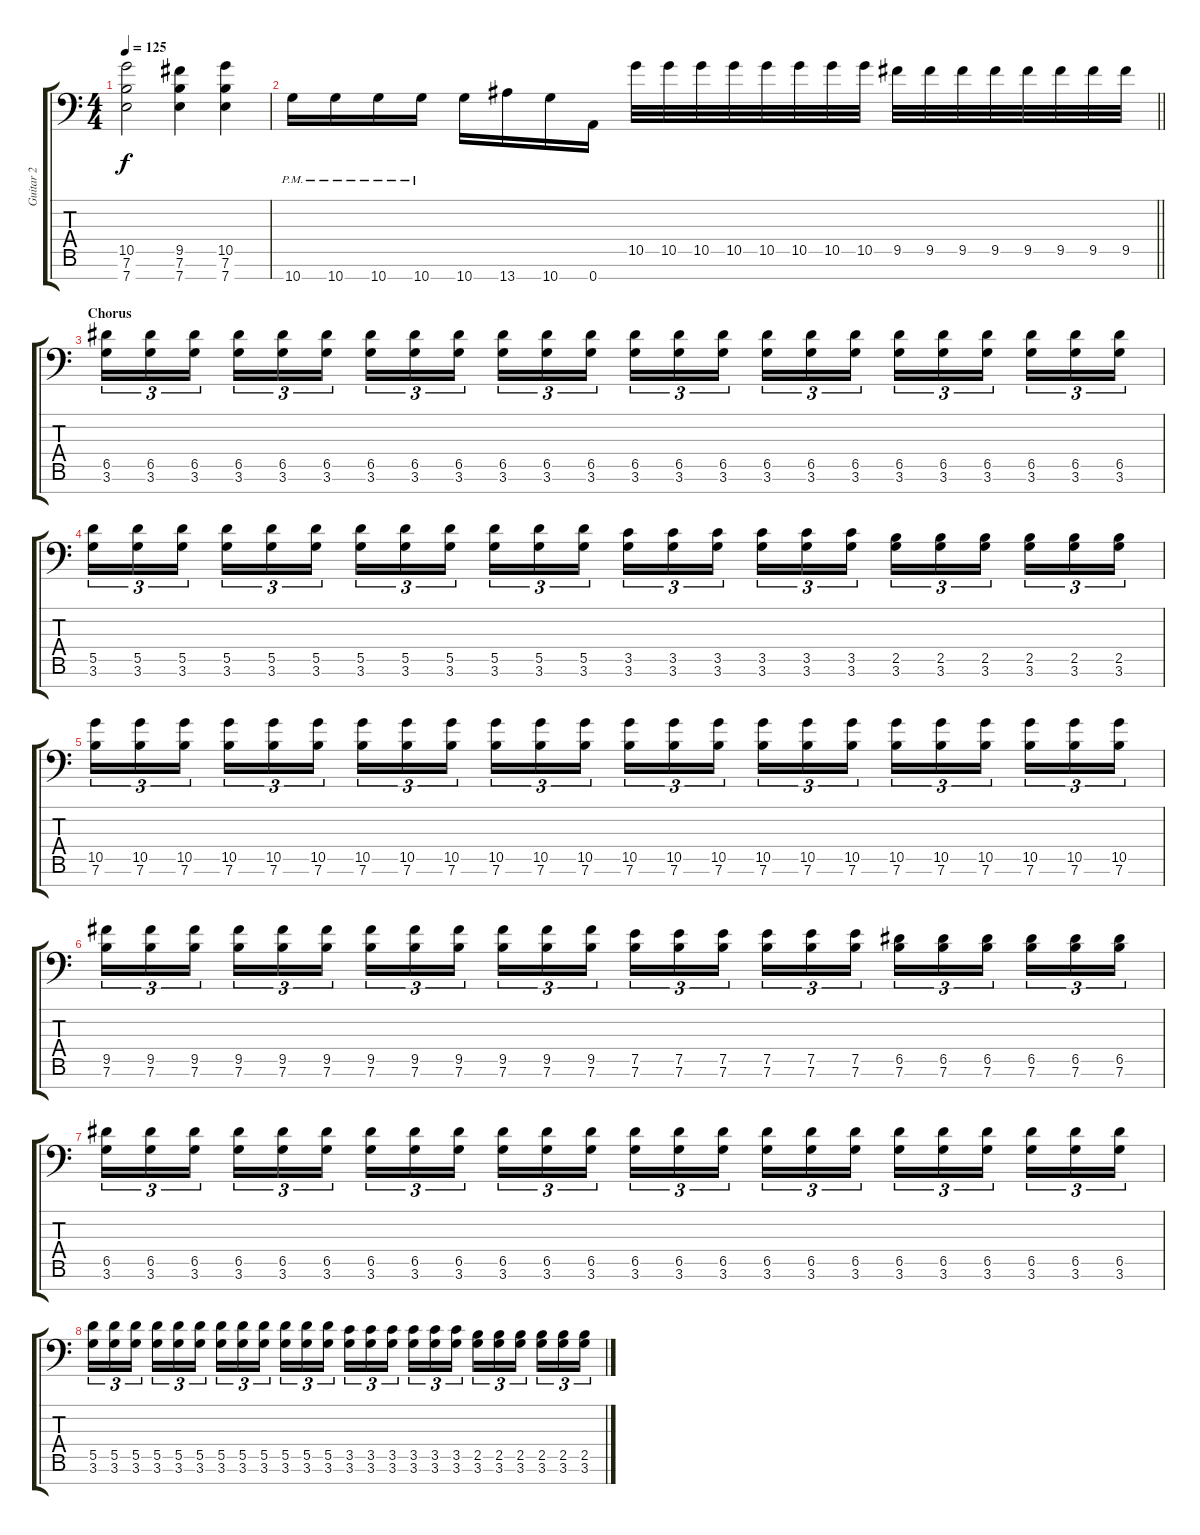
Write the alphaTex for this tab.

\track ("Guitar 2" "Guitar 2") {instrument distortionguitar}
\staff {score tabs}
\tuning (E4 B3 G3 D3 A2 E2 A1) {hide}
\ts (4 4)
\tempo 125
\clef f4
\ks c
(10.5 7.6 7.7).2{dy f} (9.5 7.6 7.7).4 (10.5 7.6 7.7).4 |
\barLineRight lightlight
10.7{pm}.16 10.7{pm}.16 10.7{pm}.16 10.7{pm}.16 10.7.16 13.7.16 10.7.16 0.7.16 10.5.32 10.5.32 10.5.32 10.5.32 10.5.32 10.5.32 10.5.32 10.5.32 9.5.32 9.5.32 9.5.32 9.5.32 9.5.32 9.5.32 9.5.32 9.5.32 |
\section ("" "Chorus")
(6.5 3.6).16{tu (3 2)} (6.5 3.6).16{tu (3 2)} (6.5 3.6).16{tu (3 2) beam splitsecondary} (6.5 3.6).16{tu (3 2)} (6.5 3.6).16{tu (3 2)} (6.5 3.6).16{tu (3 2)} (6.5 3.6).16{tu (3 2)} (6.5 3.6).16{tu (3 2)} (6.5 3.6).16{tu (3 2) beam splitsecondary} (6.5 3.6).16{tu (3 2)} (6.5 3.6).16{tu (3 2)} (6.5 3.6).16{tu (3 2)} (6.5 3.6).16{tu (3 2)} (6.5 3.6).16{tu (3 2)} (6.5 3.6).16{tu (3 2) beam splitsecondary} (6.5 3.6).16{tu (3 2)} (6.5 3.6).16{tu (3 2)} (6.5 3.6).16{tu (3 2)} (6.5 3.6).16{tu (3 2)} (6.5 3.6).16{tu (3 2)} (6.5 3.6).16{tu (3 2) beam splitsecondary} (6.5 3.6).16{tu (3 2)} (6.5 3.6).16{tu (3 2)} (6.5 3.6).16{tu (3 2)} |
(5.5 3.6).16{tu (3 2)} (5.5 3.6).16{tu (3 2)} (5.5 3.6).16{tu (3 2) beam splitsecondary} (5.5 3.6).16{tu (3 2)} (5.5 3.6).16{tu (3 2)} (5.5 3.6).16{tu (3 2)} (5.5 3.6).16{tu (3 2)} (5.5 3.6).16{tu (3 2)} (5.5 3.6).16{tu (3 2) beam splitsecondary} (5.5 3.6).16{tu (3 2)} (5.5 3.6).16{tu (3 2)} (5.5 3.6).16{tu (3 2)} (3.5 3.6).16{tu (3 2)} (3.5 3.6).16{tu (3 2)} (3.5 3.6).16{tu (3 2) beam splitsecondary} (3.5 3.6).16{tu (3 2)} (3.5 3.6).16{tu (3 2)} (3.5 3.6).16{tu (3 2)} (2.5 3.6).16{tu (3 2)} (2.5 3.6).16{tu (3 2)} (2.5 3.6).16{tu (3 2) beam splitsecondary} (2.5 3.6).16{tu (3 2)} (2.5 3.6).16{tu (3 2)} (2.5 3.6).16{tu (3 2)} |
(10.5 7.6).16{tu (3 2)} (10.5 7.6).16{tu (3 2)} (10.5 7.6).16{tu (3 2) beam splitsecondary} (10.5 7.6).16{tu (3 2)} (10.5 7.6).16{tu (3 2)} (10.5 7.6).16{tu (3 2)} (10.5 7.6).16{tu (3 2)} (10.5 7.6).16{tu (3 2)} (10.5 7.6).16{tu (3 2) beam splitsecondary} (10.5 7.6).16{tu (3 2)} (10.5 7.6).16{tu (3 2)} (10.5 7.6).16{tu (3 2)} (10.5 7.6).16{tu (3 2)} (10.5 7.6).16{tu (3 2)} (10.5 7.6).16{tu (3 2) beam splitsecondary} (10.5 7.6).16{tu (3 2)} (10.5 7.6).16{tu (3 2)} (10.5 7.6).16{tu (3 2)} (10.5 7.6).16{tu (3 2)} (10.5 7.6).16{tu (3 2)} (10.5 7.6).16{tu (3 2) beam splitsecondary} (10.5 7.6).16{tu (3 2)} (10.5 7.6).16{tu (3 2)} (10.5 7.6).16{tu (3 2)} |
(9.5 7.6).16{tu (3 2)} (9.5 7.6).16{tu (3 2)} (9.5 7.6).16{tu (3 2) beam splitsecondary} (9.5 7.6).16{tu (3 2)} (9.5 7.6).16{tu (3 2)} (9.5 7.6).16{tu (3 2)} (9.5 7.6).16{tu (3 2)} (9.5 7.6).16{tu (3 2)} (9.5 7.6).16{tu (3 2) beam splitsecondary} (9.5 7.6).16{tu (3 2)} (9.5 7.6).16{tu (3 2)} (9.5 7.6).16{tu (3 2)} (7.5 7.6).16{tu (3 2)} (7.5 7.6).16{tu (3 2)} (7.5 7.6).16{tu (3 2) beam splitsecondary} (7.5 7.6).16{tu (3 2)} (7.5 7.6).16{tu (3 2)} (7.5 7.6).16{tu (3 2)} (6.5 7.6).16{tu (3 2)} (6.5 7.6).16{tu (3 2)} (6.5 7.6).16{tu (3 2) beam splitsecondary} (6.5 7.6).16{tu (3 2)} (6.5 7.6).16{tu (3 2)} (6.5 7.6).16{tu (3 2)} |
(6.5 3.6).16{tu (3 2)} (6.5 3.6).16{tu (3 2)} (6.5 3.6).16{tu (3 2) beam splitsecondary} (6.5 3.6).16{tu (3 2)} (6.5 3.6).16{tu (3 2)} (6.5 3.6).16{tu (3 2)} (6.5 3.6).16{tu (3 2)} (6.5 3.6).16{tu (3 2)} (6.5 3.6).16{tu (3 2) beam splitsecondary} (6.5 3.6).16{tu (3 2)} (6.5 3.6).16{tu (3 2)} (6.5 3.6).16{tu (3 2)} (6.5 3.6).16{tu (3 2)} (6.5 3.6).16{tu (3 2)} (6.5 3.6).16{tu (3 2) beam splitsecondary} (6.5 3.6).16{tu (3 2)} (6.5 3.6).16{tu (3 2)} (6.5 3.6).16{tu (3 2)} (6.5 3.6).16{tu (3 2)} (6.5 3.6).16{tu (3 2)} (6.5 3.6).16{tu (3 2) beam splitsecondary} (6.5 3.6).16{tu (3 2)} (6.5 3.6).16{tu (3 2)} (6.5 3.6).16{tu (3 2)} |
(5.5 3.6).16{tu (3 2)} (5.5 3.6).16{tu (3 2)} (5.5 3.6).16{tu (3 2) beam splitsecondary} (5.5 3.6).16{tu (3 2)} (5.5 3.6).16{tu (3 2)} (5.5 3.6).16{tu (3 2)} (5.5 3.6).16{tu (3 2)} (5.5 3.6).16{tu (3 2)} (5.5 3.6).16{tu (3 2) beam splitsecondary} (5.5 3.6).16{tu (3 2)} (5.5 3.6).16{tu (3 2)} (5.5 3.6).16{tu (3 2)} (3.5 3.6).16{tu (3 2)} (3.5 3.6).16{tu (3 2)} (3.5 3.6).16{tu (3 2) beam splitsecondary} (3.5 3.6).16{tu (3 2)} (3.5 3.6).16{tu (3 2)} (3.5 3.6).16{tu (3 2)} (2.5 3.6).16{tu (3 2)} (2.5 3.6).16{tu (3 2)} (2.5 3.6).16{tu (3 2) beam splitsecondary} (2.5 3.6).16{tu (3 2)} (2.5 3.6).16{tu (3 2)} (2.5 3.6).16{tu (3 2)}
